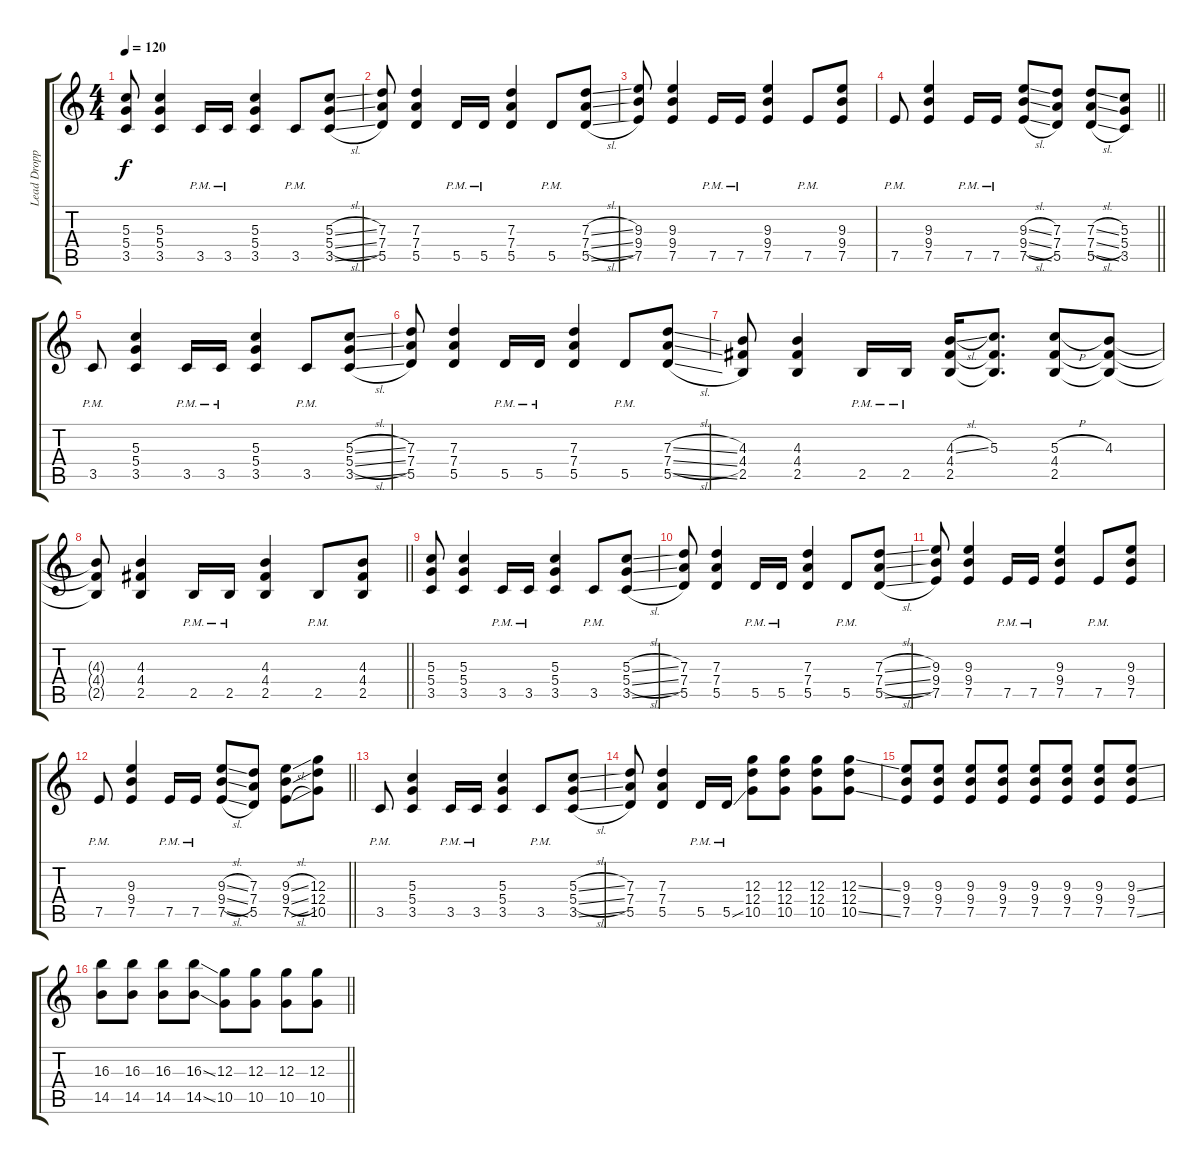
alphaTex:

\track ("Lead Dropped D " "Lead Dropp") {instrument distortionguitar}
\staff {score tabs}
\tuning (E4 B3 G3 D3 A2 D2) {hide}
\ts (4 4)
\section ("" "")
\tempo 120
\clef g2
\ks c
(5.3 5.4 3.5).8{dy f} (5.3 5.4 3.5).4 3.5{pm}.16 3.5{pm}.16 (5.3 5.4 3.5).4 3.5{pm}.8 (5.3{sl} 5.4{sl} 3.5{sl}).8 |
(7.3 7.4 5.5).8 (7.3 7.4 5.5).4 5.5{pm}.16 5.5{pm}.16 (7.3 7.4 5.5).4 5.5{pm}.8 (7.3{sl} 7.4{sl} 5.5{sl}).8 |
(9.3 9.4 7.5).8 (9.3 9.4 7.5).4 7.5{pm}.16 7.5{pm}.16 (9.3 9.4 7.5).4 7.5{pm}.8 (9.3 9.4 7.5).8 |
\barLineRight lightlight
7.5{pm}.8 (9.3 9.4 7.5).4 7.5{pm}.16 7.5{pm}.16 (9.3{sl} 9.4{sl} 7.5{sl}).8 (7.3 7.4 5.5).8 (7.3{sl} 7.4{sl} 5.5{sl}).8 (5.3 5.4 3.5).8 |
3.5{pm}.8 (5.3 5.4 3.5).4 3.5{pm}.16 3.5{pm}.16 (5.3 5.4 3.5).4 3.5{pm}.8 (5.3{sl} 5.4{sl} 3.5{sl}).8 |
(7.3 7.4 5.5).8 (7.3 7.4 5.5).4 5.5{pm}.16 5.5{pm}.16 (7.3 7.4 5.5).4 5.5{pm}.8 (7.3{sl} 7.4{sl} 5.5{sl}).8 |
(4.3 4.4 2.5).8 (4.3 4.4 2.5).4 2.5{pm}.16 2.5{pm}.16 (4.3{sl} 4.4 2.5).16 (5.3 4.4{t} 2.5{t}).8{d} (5.3{h} 4.4 2.5).8 (4.3 4.4{t} 2.5{t}).8 |
\barLineRight lightlight
(4.3{t} 4.4{t} 2.5{t}).8 (4.3 4.4 2.5).4 2.5{pm}.16 2.5{pm}.16 (4.3 4.4 2.5).4 2.5{pm}.8 (4.3 4.4 2.5).8 |
(5.3 5.4 3.5).8 (5.3 5.4 3.5).4 3.5{pm}.16 3.5{pm}.16 (5.3 5.4 3.5).4 3.5{pm}.8 (5.3{sl} 5.4{sl} 3.5{sl}).8 |
(7.3 7.4 5.5).8 (7.3 7.4 5.5).4 5.5{pm}.16 5.5{pm}.16 (7.3 7.4 5.5).4 5.5{pm}.8 (7.3{sl} 7.4{sl} 5.5{sl}).8 |
(9.3 9.4 7.5).8 (9.3 9.4 7.5).4 7.5{pm}.16 7.5{pm}.16 (9.3 9.4 7.5).4 7.5{pm}.8 (9.3 9.4 7.5).8 |
\barLineRight lightlight
7.5{pm}.8 (9.3 9.4 7.5).4 7.5{pm}.16 7.5{pm}.16 (9.3{sl} 9.4{sl} 7.5{sl}).8 (7.3 7.4 5.5).8 (9.3{sl} 9.4{sl} 7.5{sl}).8 (12.3 12.4 10.5).8 |
3.5{pm}.8 (5.3 5.4 3.5).4 3.5{pm}.16 3.5{pm}.16 (5.3 5.4 3.5).4 3.5{pm}.8 (5.3{sl} 5.4{sl} 3.5{sl}).8 |
(7.3 7.4 5.5).8 (7.3 7.4 5.5).4 5.5{pm}.16 5.5{ss pm}.16 (12.3 12.4 10.5).8 (12.3 12.4 10.5).8 (12.3 12.4 10.5).8 (12.3{ss} 12.4 10.5{ss}).8 |
(9.3 9.4 7.5).8 (9.3 9.4 7.5).8 (9.3 9.4 7.5).8 (9.3 9.4 7.5).8 (9.3 9.4 7.5).8 (9.3 9.4 7.5).8 (9.3 9.4 7.5).8 (9.3{ss} 9.4 7.5{ss}).8 |
\barLineRight lightlight
(16.3 14.5).8 (16.3 14.5).8 (16.3 14.5).8 (16.3{ss} 14.5{ss}).8 (12.3 10.5).8 (12.3 10.5).8 (12.3 10.5).8 (12.3{ss} 10.5{ss}).8
